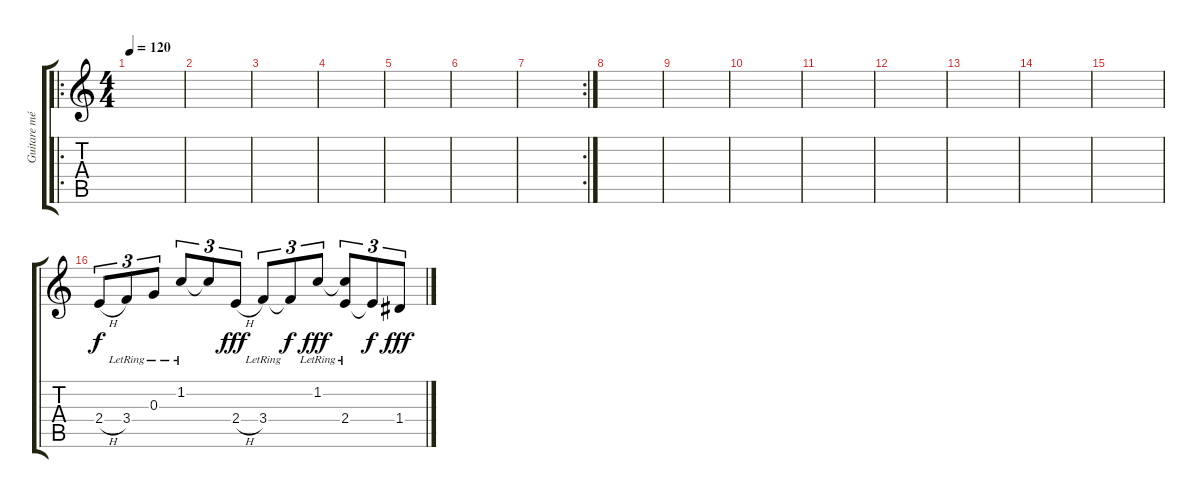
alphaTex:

\track ("Guitare mélodie 2" "Guitare mé") {instrument acousticguitarsteel}
\staff {score tabs}
\tuning (E4 B3 G3 D3 A2 E2) {hide}
\ro
\ts (4 4)
\tempo 120
\clef g2
\ks c
|
|
|
|
|
|
\rc 2
|
|
|
|
|
|
|
|
|
2.4{h}.8{tu (3 2) balance 10} 3.4{lr}.8{tu (3 2)} 0.3{lr}.8{tu (3 2)} 1.2{lr}.8{tu (3 2)} 1.2{t}.8{tu (3 2) dy f} 2.4{h}.8{tu (3 2) dy fff} 3.4{lr}.8{tu (3 2)} 3.4{t}.8{tu (3 2) dy f} 1.2{lr}.8{tu (3 2) dy fff} (1.2{t} 2.4{lr}).8{tu (3 2)} 2.4{t}.8{tu (3 2) dy f} 1.4{ss}.8{tu (3 2) dy fff}
